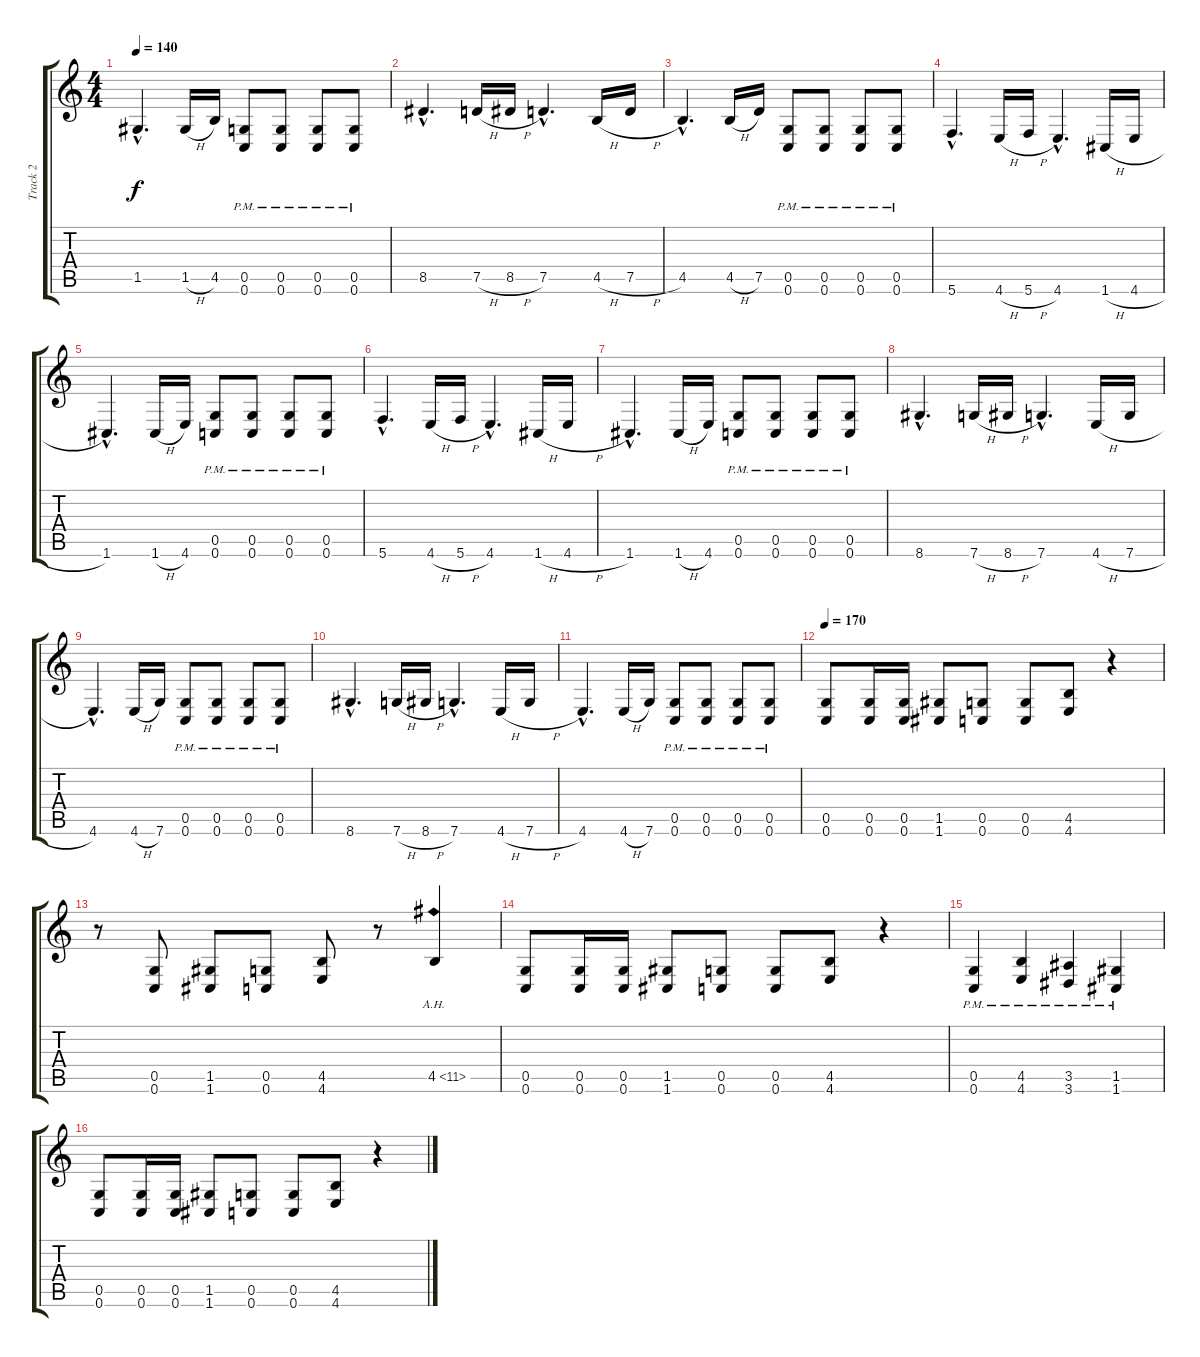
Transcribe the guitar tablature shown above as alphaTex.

\track ("Track 2" "Track 2") {instrument overdrivenguitar}
\staff {score tabs}
\tuning (D4 A3 F3 C3 G2 C2) {hide}
\ts (4 4)
\tempo 140
\clef g2
\ks c
1.5{hac}.4{d dy f} 1.5{h}.16 4.5.16 (0.5{pm} 0.6{pm}).8 (0.5{pm} 0.6{pm}).8 (0.5{pm} 0.6{pm}).8 (0.5{pm} 0.6{pm}).8 |
8.5{hac}.4{d} 7.5{h}.16 8.5{h}.16 7.5{hac}.4{d} 4.5{h}.16 7.5{h}.16 |
4.5{hac}.4{d} 4.5{h}.16 7.5.16 (0.5{pm} 0.6{pm}).8 (0.5{pm} 0.6{pm}).8 (0.5{pm} 0.6{pm}).8 (0.5{pm} 0.6{pm}).8 |
5.6{hac}.4{d} 4.6{h}.16 5.6{h}.16 4.6{hac}.4{d} 1.6{h}.16 4.6{h}.16 |
1.6{hac}.4{d} 1.6{h}.16 4.6.16 (0.5{pm} 0.6{pm}).8 (0.5{pm} 0.6{pm}).8 (0.5{pm} 0.6{pm}).8 (0.5{pm} 0.6{pm}).8 |
5.6{hac}.4{d} 4.6{h}.16 5.6{h}.16 4.6{hac}.4{d} 1.6{h}.16 4.6{h}.16 |
1.6{hac}.4{d} 1.6{h}.16 4.6.16 (0.5{pm} 0.6{pm}).8 (0.5{pm} 0.6{pm}).8 (0.5{pm} 0.6{pm}).8 (0.5{pm} 0.6{pm}).8 |
8.6{hac}.4{d} 7.6{h}.16 8.6{h}.16 7.6{hac}.4{d} 4.6{h}.16 7.6{h}.16 |
4.6{hac}.4{d} 4.6{h}.16 7.6.16 (0.5{pm} 0.6{pm}).8 (0.5{pm} 0.6{pm}).8 (0.5{pm} 0.6{pm}).8 (0.5{pm} 0.6{pm}).8 |
8.6{hac}.4{d} 7.6{h}.16 8.6{h}.16 7.6{hac}.4{d} 4.6{h}.16 7.6{h}.16 |
4.6{hac}.4{d} 4.6{h}.16 7.6.16 (0.5{pm} 0.6{pm}).8 (0.5{pm} 0.6{pm}).8 (0.5{pm} 0.6{pm}).8 (0.5{pm} 0.6{pm}).8 |
\tempo 170
(0.5 0.6).8 (0.5 0.6).16 (0.5 0.6).16 (1.5 1.6).8 (0.5 0.6).8 (0.5 0.6).8 (4.5 4.6).8 r.4 |
r.8 (0.5 0.6).8 (1.5 1.6).8 (0.5 0.6).8 (4.5 4.6).8 r.8 4.5{ah 7}.4 |
(0.5 0.6).8 (0.5 0.6).16 (0.5 0.6).16 (1.5 1.6).8 (0.5 0.6).8 (0.5 0.6).8 (4.5 4.6).8 r.4 |
(0.5{pm} 0.6{pm}).4 (4.5{pm} 4.6{pm}).4 (3.5{pm} 3.6{pm}).4 (1.5{pm} 1.6{pm}).4 |
(0.5 0.6).8 (0.5 0.6).16 (0.5 0.6).16 (1.5 1.6).8 (0.5 0.6).8 (0.5 0.6).8 (4.5 4.6).8 r.4
